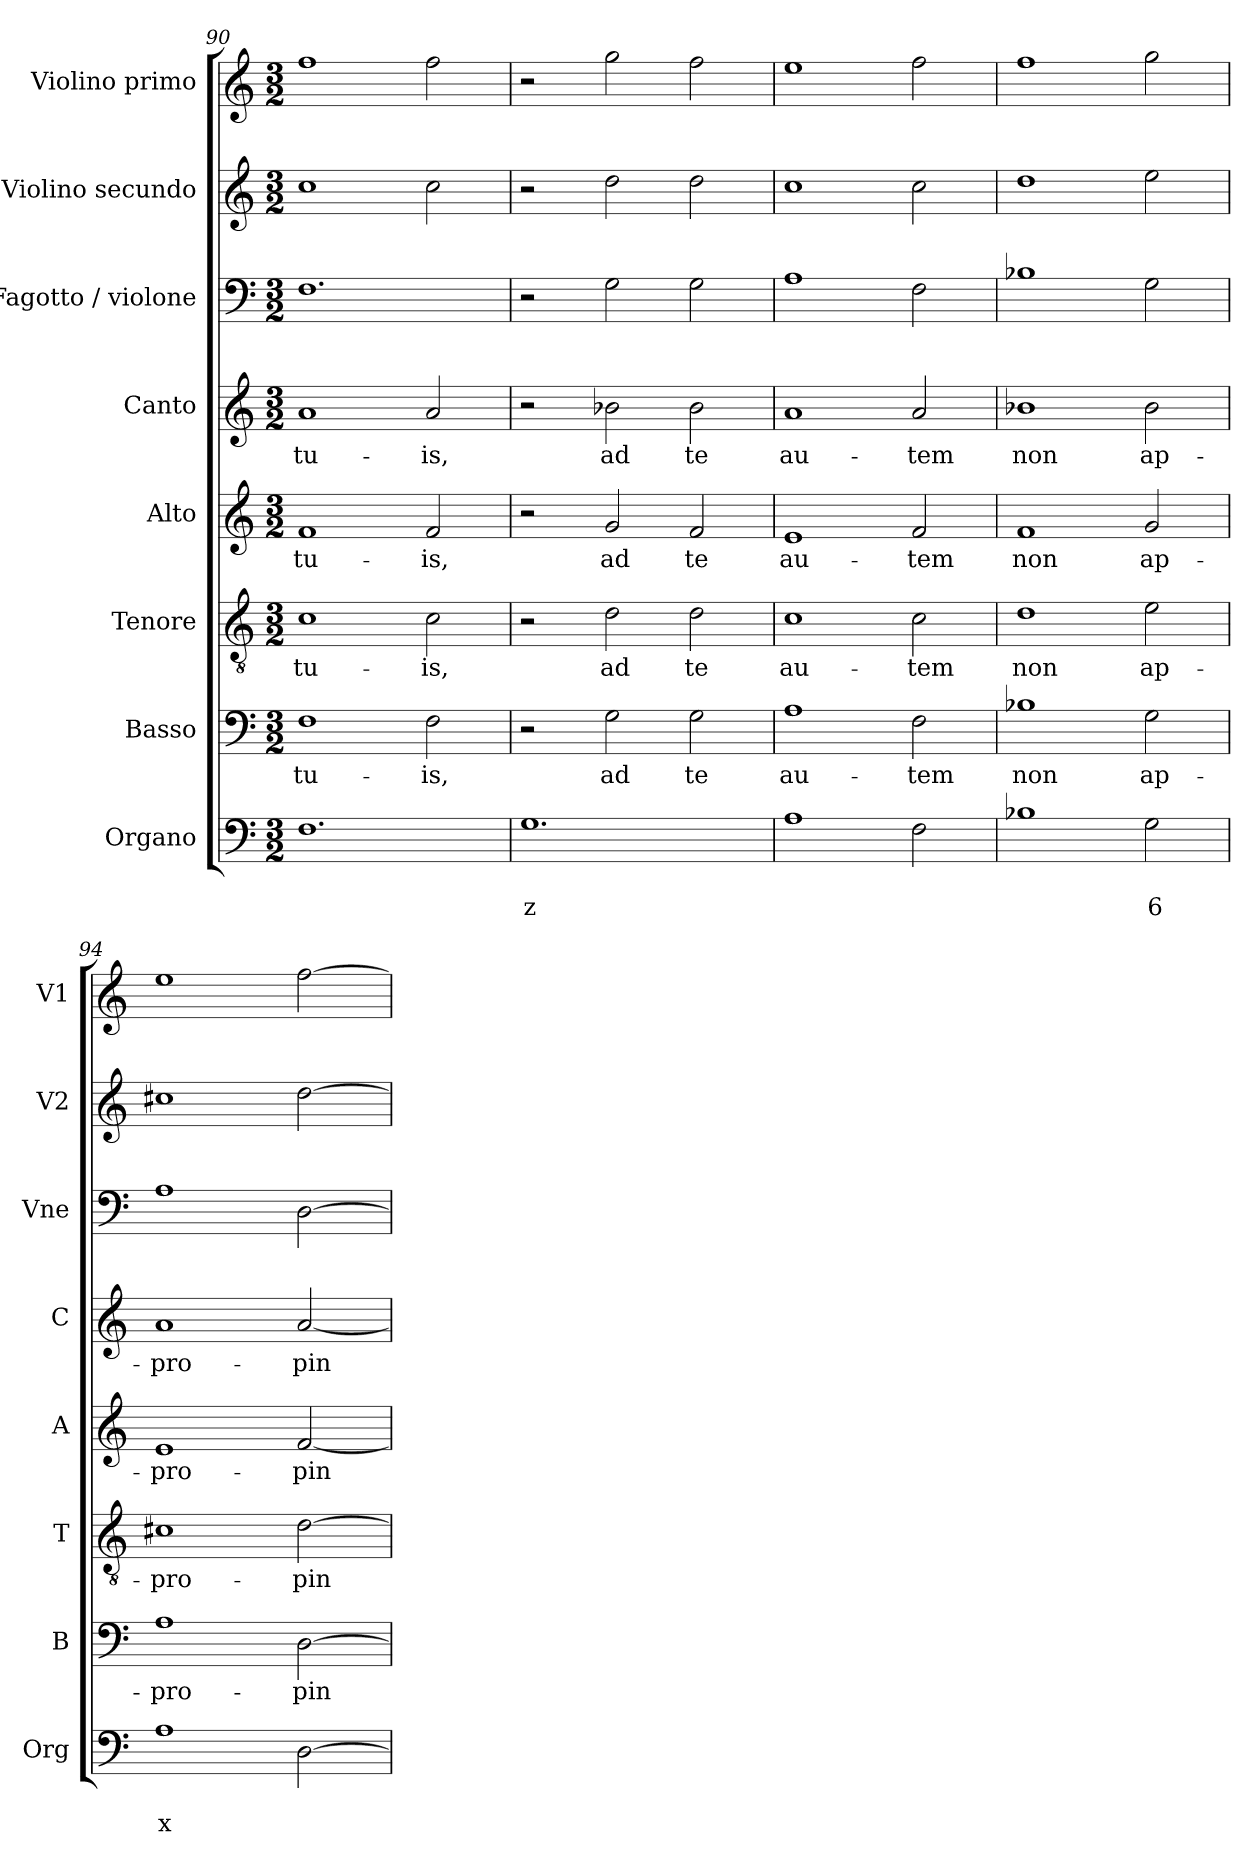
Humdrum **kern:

**kern	**text	**text	**kern	**text	**kern	**text	**kern	**text	**kern	**text	**kern	**kern	**kern
*part8	*part8	*part8	*part7	*part7	*part6	*part6	*part5	*part5	*part4	*part4	*part3	*part2	*part1
*staff8	*staff8	*staff8	*staff7	*staff7	*staff6	*staff6	*staff5	*staff5	*staff4	*staff4	*staff3	*staff2	*staff1
*I"Organo	*	*	*I"Basso	*	*I"Tenore	*	*I"Alto	*	*I"Canto	*	*I"Fagotto / violone	*I"Violino secundo	*I"Violino primo
*I'Org	*	*	*I'B	*	*I'T	*	*I'A	*	*I'C	*	*I'Vne	*I'V2	*I'V1
*clefF4	*	*	*clefF4	*	*clefGv2	*	*clefG2	*	*clefG2	*	*clefF4	*clefG2	*clefG2
*k[]	*	*	*k[]	*	*k[]	*	*k[]	*	*k[]	*	*k[]	*k[]	*k[]
*C:	*	*	*C:	*	*C:	*	*C:	*	*C:	*	*C:	*C:	*C:
*M3/2	*	*	*M3/2	*	*M3/2	*	*M3/2	*	*M3/2	*	*M3/2	*M3/2	*M3/2
=90	=90	=90	=90	=90	=90	=90	=90	=90	=90	=90	=90	=90	=90
!	!	!	!	!LO:LY:b	!	!LO:LY:b	!	!LO:LY:b	!	!LO:LY:b	!	!	!
1.F	.	.	1F	tu-	1c	tu-	1f	tu-	1a	tu-	1.F	1cc	1ff
!	!	!	!	!LO:LY:b	!	!LO:LY:b	!	!LO:LY:b	!	!LO:LY:b	!	!	!
.	.	.	2F\	-is,	2c\	-is,	2f/	-is,	2a/	-is,	.	2cc\	2ff\
!!LO:PB:g=z
=91	=91	=91	=91	=91	=91	=91	=91	=91	=91	=91	=91	=91	=91
!	!	!LO:LY:b	!	!	!	!	!	!	!	!	!	!	!
1.G	.	z	2r	.	2r	.	2r	.	2r	.	2r	2r	2r
!	!	!	!	!LO:LY:b	!	!LO:LY:b	!	!LO:LY:b	!	!LO:LY:b	!	!	!
.	.	.	2G\	ad	2d\	ad	2g/	ad	2b-X\	ad	2G\	2dd\	2gg\
!	!	!	!	!LO:LY:b	!	!LO:LY:b	!	!LO:LY:b	!	!LO:LY:b	!	!	!
.	.	.	2G\	te	2d\	te	2f/	te	2b-\	te	2G\	2dd\	2ff\
=92	=92	=92	=92	=92	=92	=92	=92	=92	=92	=92	=92	=92	=92
!	!	!	!	!LO:LY:b	!	!LO:LY:b	!	!LO:LY:b	!	!LO:LY:b	!	!	!
1A	.	.	1A	au-	1c	au-	1e	au-	1a	au-	1A	1cc	1ee
!	!	!	!	!LO:LY:b	!	!LO:LY:b	!	!LO:LY:b	!	!LO:LY:b	!	!	!
2F\	.	.	2F\	-tem	2c\	-tem	2f/	-tem	2a/	-tem	2F\	2cc\	2ff\
=93	=93	=93	=93	=93	=93	=93	=93	=93	=93	=93	=93	=93	=93
!	!	!	!	!LO:LY:b	!	!LO:LY:b	!	!LO:LY:b	!	!LO:LY:b	!	!	!
1B-X	.	.	1B-X	non	1d	non	1f	non	1b-X	non	1B-X	1dd	1ff
!	!	!LO:LY:b	!	!LO:LY:b	!	!LO:LY:b	!	!LO:LY:b	!	!LO:LY:b	!	!	!
2G\	.	6	2G\	ap-	2e\	ap-	2g/	ap-	2b-\	ap-	2G\	2ee\	2gg\
=94	=94	=94	=94	=94	=94	=94	=94	=94	=94	=94	=94	=94	=94
!	!	!LO:LY:b	!	!LO:LY:b	!	!LO:LY:b	!	!LO:LY:b	!	!LO:LY:b	!	!	!
1A	.	x	1A	-pro-	1c#X	-pro-	1e	-pro-	1a	-pro-	1A	1cc#X	1ee
!	!	!	!	!LO:LY:b	!	!LO:LY:b	!	!LO:LY:b	!	!LO:LY:b	!	!	!
[2D\	.	.	[2D\	-pin-	[2d\	-pin-	[2f/	-pin-	[2a/	-pin-	[2D\	[2dd\	[2ff\
=	=	=	=	=	=	=	=	=	=	=	=	=	=
*-	*-	*-	*-	*-	*-	*-	*-	*-	*-	*-	*-	*-	*-
